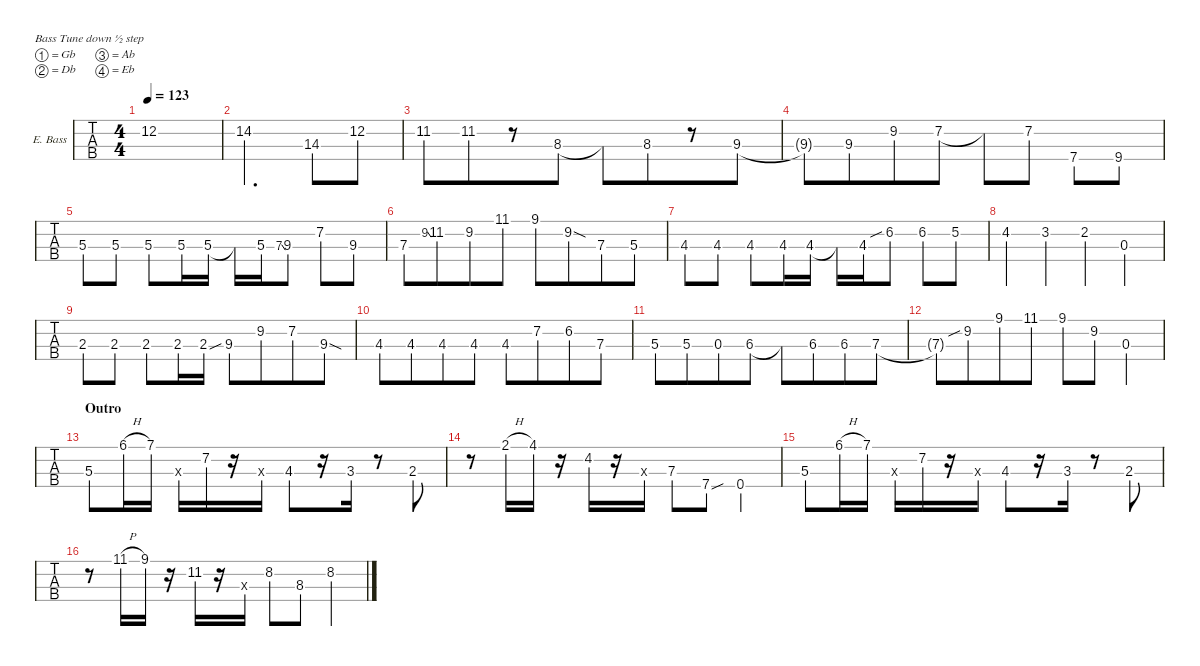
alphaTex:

\defaultSystemsLayout 4
\hideDynamics
\bracketExtendMode nobrackets
\firstSystemTrackNameOrientation horizontal
\track ("Ele. Bass" "E. Bass") {defaultSystemsLayout 4 instrument electricbassfinger}
\staff {tabs}
\tuning (Gb2 Db2 Ab1 Eb1)
\ts (4 4)
\tempo 123
\clef f4
\scale
0.302619
\ks ab
12.2{acc b}.1{dy f} |
\scale
0.233118 14.2{acc b}.2{d} 14.3{acc b}.8 12.2{acc b}.8 |
\scale
0.228487 11.2{acc forcenatural}.8{beam merge} 11.2{acc forcenatural}.8{beam merge} r.8{beam merge} 8.3{acc forcenatural}.8 8.3{t acc forcenatural}.8{beam merge} 8.3{acc forcenatural}.8{beam merge} r.8{beam merge} 9.3{acc forcenatural}.8{beam merge} |
\scale
0.235777 9.3{t acc forcenatural}.8{beam merge} 9.3{acc forcenatural}.8{beam merge} 9.2{acc b}.8{beam merge} 7.2{acc b}.8 7.2{t acc b}.8 7.2{acc b}.8 7.4{acc b}.8 9.4{acc forcenatural}.8 |
\scale
0.3025 5.3{acc b}.8 5.3{acc b}.8 5.3{acc b}.8 5.3{acc b}.16 5.3{acc b}.16 5.3{t acc b}.16 5.3{acc b}.16 7.3{ss acc b}.8{gr} 9.3{acc forcenatural}.8 7.2{acc b}.8 9.3{acc forcenatural}.8 |
\scale
0.233237 7.3{acc b}.8 9.2{ss acc b}.8{gr beam merge} 11.2{acc forcenatural}.8{beam merge} 9.2{acc b}.8{beam merge} 11.1{acc forcenatural}.8 9.1{acc b}.8{beam merge} 9.2{sod acc b}.8{beam merge} 7.3{acc b}.8{beam merge} 5.3{acc b}.8 |
\scale
0.228487 4.3{acc forcenatural}.8 4.3{acc forcenatural}.8 4.3{acc forcenatural}.8 4.3{acc forcenatural}.16 4.3{acc forcenatural}.16 4.3{t acc forcenatural}.16 4.3{acc forcenatural}.16 6.2{sib acc forcenatural}.8 6.2{acc forcenatural}.8 5.2{acc b}.8 |
\scale
0.235776 4.2{st acc forcenatural}.4 3.2{st acc forcenatural}.4 2.2{st acc b}.4 0.3{acc b}.4 |
\scale
0.302619 2.3{acc b}.8 2.3{acc b}.8 2.3{acc b}.8 2.3{acc b}.16 2.3{acc b}.16 9.3{sib acc forcenatural}.8{beam merge} 9.2{acc b}.8{beam merge} 7.2{acc b}.8{beam merge} 9.3{sod acc forcenatural}.8 |
\scale
0.233118 4.3{acc forcenatural}.8{beam merge} 4.3{acc forcenatural}.8{beam merge} 4.3{acc forcenatural}.8{beam merge} 4.3{acc forcenatural}.8{beam split} 4.3{acc forcenatural}.8{beam merge} 7.2{acc b}.8{beam merge} 6.2{acc forcenatural}.8{beam merge} 7.3{acc b}.8 |
\scale
0.228487 5.3{acc b}.8{beam merge} 5.3{acc b}.8{beam merge} 0.3{acc b}.8{beam merge} 6.3{acc forcenatural}.8 6.3{t acc forcenatural}.8{beam merge} 6.3{acc forcenatural}.8{beam merge} 6.3{acc forcenatural}.8{beam merge} 7.3{acc b}.8 |
\scale
0.235776 7.3{t acc b}.8{beam merge} 9.2{sib acc b}.8{beam merge} 9.1{acc b}.8{beam merge} 11.1{acc forcenatural}.8 9.1{acc b}.8 9.2{acc b}.8 0.3{acc b}.4 |
\section ("" "Outro")
\scale
0.3025 5.3{acc b}.8 6.1{h acc forcenatural}.16 7.1{acc b}.16 5.3{x acc b}.16 7.2{acc b}.16 r.16 5.3{x acc b}.16 4.3{st acc forcenatural}.8 r.16 3.3{acc forcenatural}.16 r.8 2.3{st acc b}.8 |
\scale
0.233237 r.8 2.1{h acc b}.16 4.1{acc b}.16 r.16 4.2{acc forcenatural}.16 r.16 9.3{x acc forcenatural}.16 7.3{acc b}.8 7.4{sou acc b}.8 0.4{acc b}.4 |
\scale
0.228487 5.3{acc b}.8 6.1{h acc forcenatural}.16 7.1{acc b}.16 5.3{x acc b}.16 7.2{acc b}.16 r.16 5.3{x acc b}.16 4.3{st acc forcenatural}.8 r.16 3.3{acc forcenatural}.16 r.8 2.3{st acc b}.8 |
\scale
0.235777 r.8 11.1{h acc forcenatural}.16 9.1{acc b}.16 r.16 11.2{acc forcenatural}.16 r.16 11.3{x acc forcenatural}.16 8.2{acc forcenatural}.8 8.3{acc forcenatural}.8 8.2{acc forcenatural}.4
